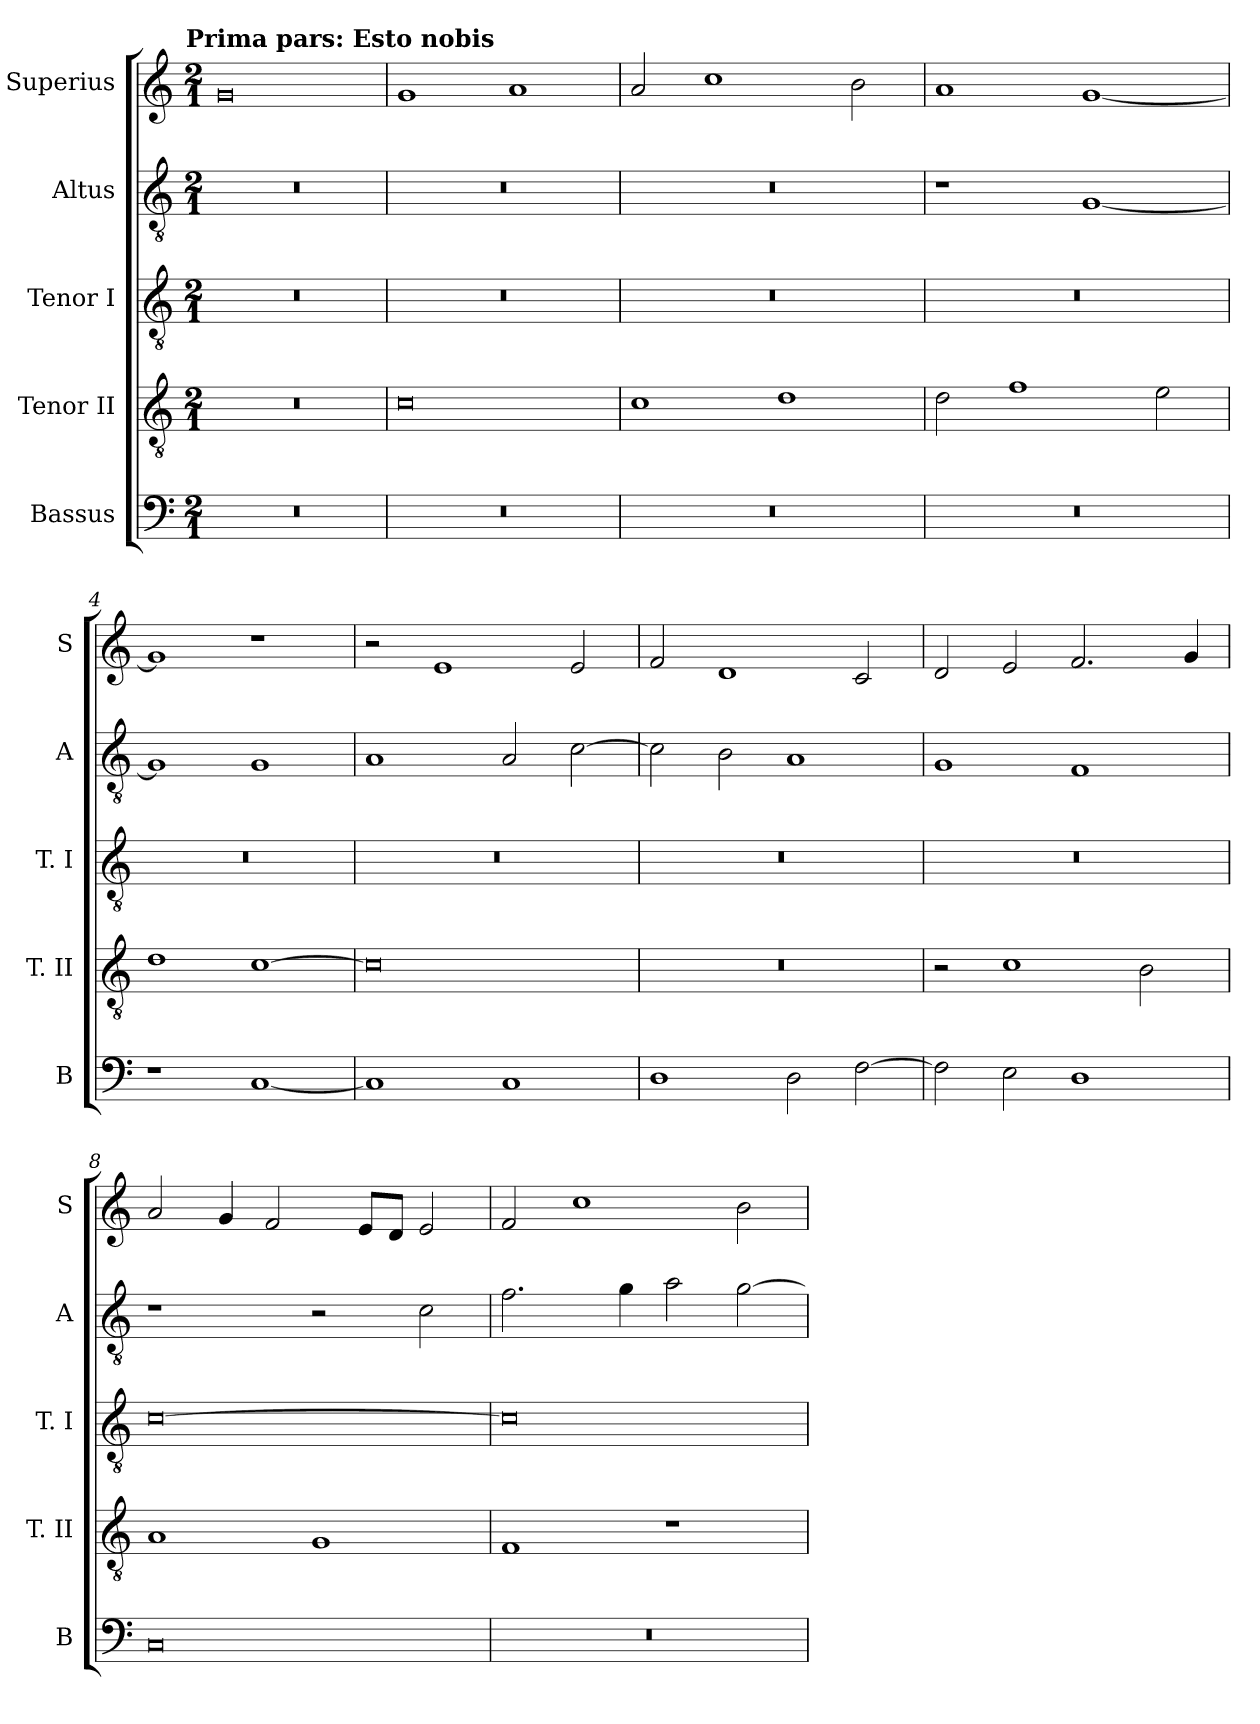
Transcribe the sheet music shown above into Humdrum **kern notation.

**kern	**kern	**kern	**kern	**kern
*part5	*part4	*part3	*part2	*part1
*staff5	*staff4	*staff3	*staff2	*staff1
*I"Bassus	*I"Tenor II	*I"Tenor I	*I"Altus	*I"Superius
*I'B	*I'T. II	*I'T. I	*I'A	*I'S
*clefF4	*clefGv2	*clefGv2	*clefGv2	*clefG2
*k[]	*k[]	*k[]	*k[]	*k[]
*C:	*C:	*C:	*C:	*C:
!!LO:TX:omd:t=Prima pars&colon; Esto nobis
*M2/1	*M2/1	*M2/1	*M2/1	*M2/1
=	=	=	=	=
0r	0r	0r	0r	0g
=1	=1	=1	=1	=1
0r	0c	0r	0r	1g
.	.	.	.	1a
=2	=2	=2	=2	=2
0r	1c	0r	0r	2a
.	.	.	.	1cc
.	1d	.	.	.
.	.	.	.	2b
=3	=3	=3	=3	=3
0r	2d	0r	1r	1a
.	1f	.	.	.
.	.	.	[1G	[1g
.	2e	.	.	.
=4	=4	=4	=4	=4
1r	1d	0r	1G]	1g]
[1C	[1c	.	1G	1r
=5	=5	=5	=5	=5
1C]	0c]	0r	1A	2r
.	.	.	.	1e
1C	.	.	2A	.
.	.	.	[2c	2e
=6	=6	=6	=6	=6
1D	0r	0r	2c]	2f
.	.	.	2B	1d
2D	.	.	1A	.
[2F	.	.	.	2c
=7	=7	=7	=7	=7
2F]	2r	0r	1G	2d
2E	1c	.	.	2e
1D	.	.	1F	2.f
.	2B	.	.	.
.	.	.	.	4g
=8	=8	=8	=8	=8
0C	1A	[0c	1r	2a
.	.	.	.	4g
.	.	.	.	2f
.	1G	.	2r	.
.	.	.	.	8eL
.	.	.	.	8dJ
.	.	.	2c	2e
=9	=9	=9	=9	=9
0r	1F	0c]	2.f	2f
.	.	.	.	1cc
.	.	.	4g	.
.	1r	.	2a	.
.	.	.	[2g	2b
=	=	=	=	=
*-	*-	*-	*-	*-
